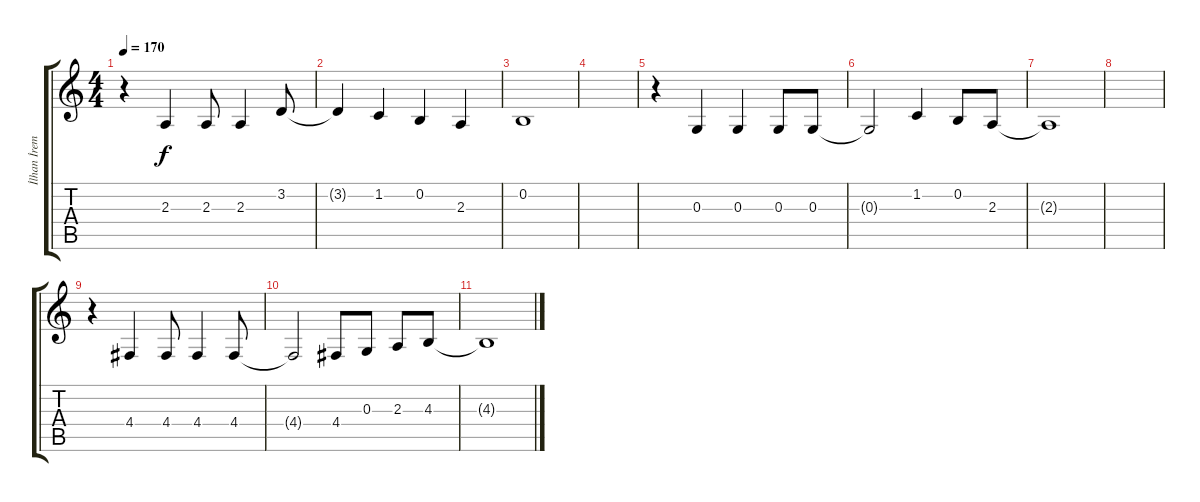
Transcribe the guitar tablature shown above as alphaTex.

\track ("İlhan İrem" "İlhan İrem") {instrument choiraahs}
\staff {score tabs}
\tuning (E4 B3 G3 D3 A2 E2) {hide}
\ts (4 4)
\tempo 170
\clef g2
\ks c
r.4{dy f} 2.3.4 2.3.8 2.3.4 3.2.8 |
3.2{t}.4 1.2.4 0.2.4 2.3.4 |
0.2.1{volume 13} |
|
r.4{volume 10} 0.3.4 0.3.4 0.3.8 0.3.8 |
0.3{t}.2{volume 8} 1.2.4 0.2.8 2.3.8 |
2.3{t}.1 |
|
r.4{volume 3} 4.4.4 4.4.8 4.4.4 4.4.8 |
4.4{t}.2{volume 0} 4.4.8 0.3.8 2.3.8 4.3.8 |
4.3{t}.1
